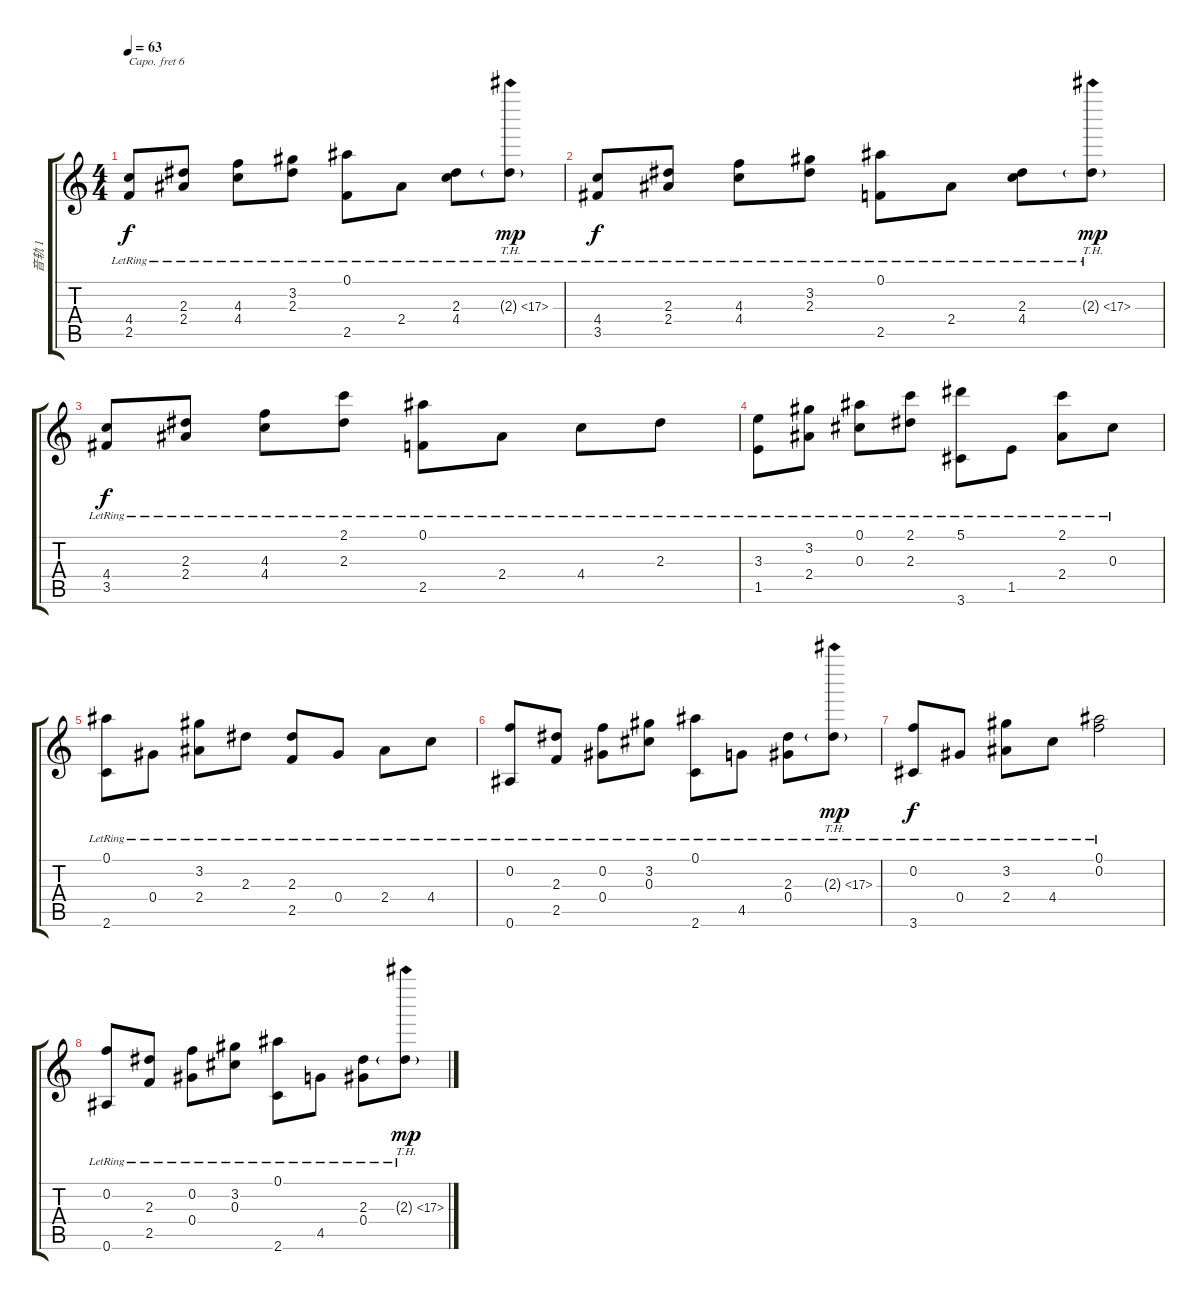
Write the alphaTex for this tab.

\track ("音轨 1" "音轨 1") {instrument acousticguitarnylon}
\staff {score tabs}
\capo 6
\tuning (E4 B3 G3 D3 A2 E2) {hide}
\ts (4 4)
\tempo 63
\clef g2
\ks c
(4.4{lr} 2.5{lr}).8{dy f} (2.3{lr} 2.4{lr}).8 (4.3{lr} 4.4{lr}).8 (3.2{lr} 2.3{lr}).8 (0.1{lr} 2.5{lr}).8 2.4{lr}.8 (2.3{lr} 4.4{lr}).8 2.3{th 15 g lr}.8{dy mp} |
(4.4{lr} 3.5{lr}).8{dy f} (2.3{lr} 2.4{lr}).8 (4.3{lr} 4.4{lr}).8 (3.2{lr} 2.3{lr}).8 (0.1{lr} 2.5{lr}).8 2.4{lr}.8 (2.3{lr} 4.4{lr}).8 2.3{th 15 g lr}.8{dy mp} |
(4.4{lr} 3.5{lr}).8{dy f} (2.3{lr} 2.4{lr}).8 (4.3{lr} 4.4{lr}).8 (2.1{lr} 2.3{lr}).8 (0.1{lr} 2.5{lr}).8 2.4{lr}.8 4.4{lr}.8 2.3{lr}.8 |
(3.3{lr} 1.5{lr}).8 (3.2{lr} 2.4{lr}).8 (0.1{lr} 0.3{lr}).8 (2.1{lr} 2.3{lr}).8 (5.1{lr} 3.6{lr}).8 1.5{lr}.8 (2.1{lr} 2.4{lr}).8 0.3{lr}.8 |
(0.1{lr} 2.6{lr}).8 0.4{lr}.8 (3.2{lr} 2.4{lr}).8 2.3{lr}.8 (2.3{lr} 2.5{lr}).8 0.4{lr}.8 2.4{lr}.8 4.4{lr}.8 |
(0.2{lr} 0.6{lr}).8 (2.3{lr} 2.5{lr}).8 (0.2{lr} 0.4{lr}).8 (3.2{lr} 0.3{lr}).8 (0.1{lr} 2.6{lr}).8 4.5{lr}.8 (2.3{lr} 0.4{lr}).8 2.3{th 15 g lr}.8{dy mp} |
(0.2{lr} 3.6{lr}).8{dy f} 0.4{lr}.8 (3.2{lr} 2.4{lr}).8 4.4{lr}.8 (0.1{lr} 0.2{lr}).2 |
(0.2{lr} 0.6{lr}).8 (2.3{lr} 2.5{lr}).8 (0.2{lr} 0.4{lr}).8 (3.2{lr} 0.3{lr}).8 (0.1{lr} 2.6{lr}).8 4.5{lr}.8 (2.3{lr} 0.4{lr}).8 2.3{th 15 g lr}.8{dy mp}
